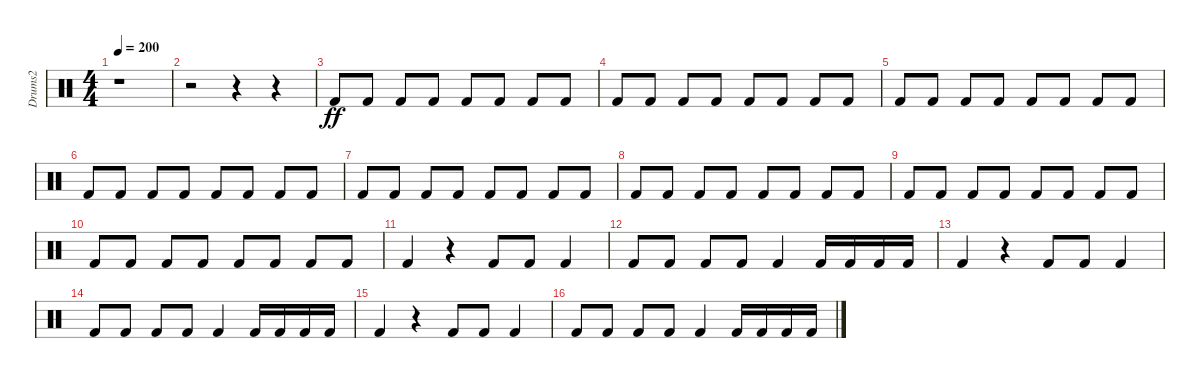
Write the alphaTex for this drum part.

\track ("Drums2" "Drums2") {instrument percussion}
\staff {score}
\articulation defaults
\ts (4 4)
\tempo 200
\clef neutral
\ks c
r.1{dy ff} |
r.2 r.4 r.4 |
"Kick (hit) 2".8 "Kick (hit) 2".8 "Kick (hit) 2".8 "Kick (hit) 2".8 "Kick (hit) 2".8 "Kick (hit) 2".8 "Kick (hit) 2".8 "Kick (hit) 2".8 |
"Kick (hit) 2".8 "Kick (hit) 2".8 "Kick (hit) 2".8 "Kick (hit) 2".8 "Kick (hit) 2".8 "Kick (hit) 2".8 "Kick (hit) 2".8 "Kick (hit) 2".8 |
"Kick (hit) 2".8 "Kick (hit) 2".8 "Kick (hit) 2".8 "Kick (hit) 2".8 "Kick (hit) 2".8 "Kick (hit) 2".8 "Kick (hit) 2".8 "Kick (hit) 2".8 |
"Kick (hit) 2".8 "Kick (hit) 2".8 "Kick (hit) 2".8 "Kick (hit) 2".8 "Kick (hit) 2".8 "Kick (hit) 2".8 "Kick (hit) 2".8 "Kick (hit) 2".8 |
"Kick (hit) 2".8 "Kick (hit) 2".8 "Kick (hit) 2".8 "Kick (hit) 2".8 "Kick (hit) 2".8 "Kick (hit) 2".8 "Kick (hit) 2".8 "Kick (hit) 2".8 |
"Kick (hit) 2".8 "Kick (hit) 2".8 "Kick (hit) 2".8 "Kick (hit) 2".8 "Kick (hit) 2".8 "Kick (hit) 2".8 "Kick (hit) 2".8 "Kick (hit) 2".8 |
"Kick (hit) 2".8 "Kick (hit) 2".8 "Kick (hit) 2".8 "Kick (hit) 2".8 "Kick (hit) 2".8 "Kick (hit) 2".8 "Kick (hit) 2".8 "Kick (hit) 2".8 |
"Kick (hit) 2".8 "Kick (hit) 2".8 "Kick (hit) 2".8 "Kick (hit) 2".8 "Kick (hit) 2".8 "Kick (hit) 2".8 "Kick (hit) 2".8 "Kick (hit) 2".8 |
"Kick (hit) 2".4 r.4 "Kick (hit) 2".8 "Kick (hit) 2".8 "Kick (hit) 2".4 |
"Kick (hit) 2".8 "Kick (hit) 2".8 "Kick (hit) 2".8 "Kick (hit) 2".8 "Kick (hit) 2".4 "Kick (hit) 2".16 "Kick (hit) 2".16 "Kick (hit) 2".16 "Kick (hit) 2".16 |
"Kick (hit) 2".4 r.4 "Kick (hit) 2".8 "Kick (hit) 2".8 "Kick (hit) 2".4 |
"Kick (hit) 2".8 "Kick (hit) 2".8 "Kick (hit) 2".8 "Kick (hit) 2".8 "Kick (hit) 2".4 "Kick (hit) 2".16 "Kick (hit) 2".16 "Kick (hit) 2".16 "Kick (hit) 2".16 |
"Kick (hit) 2".4 r.4 "Kick (hit) 2".8 "Kick (hit) 2".8 "Kick (hit) 2".4 |
"Kick (hit) 2".8 "Kick (hit) 2".8 "Kick (hit) 2".8 "Kick (hit) 2".8 "Kick (hit) 2".4 "Kick (hit) 2".16 "Kick (hit) 2".16 "Kick (hit) 2".16 "Kick (hit) 2".16
